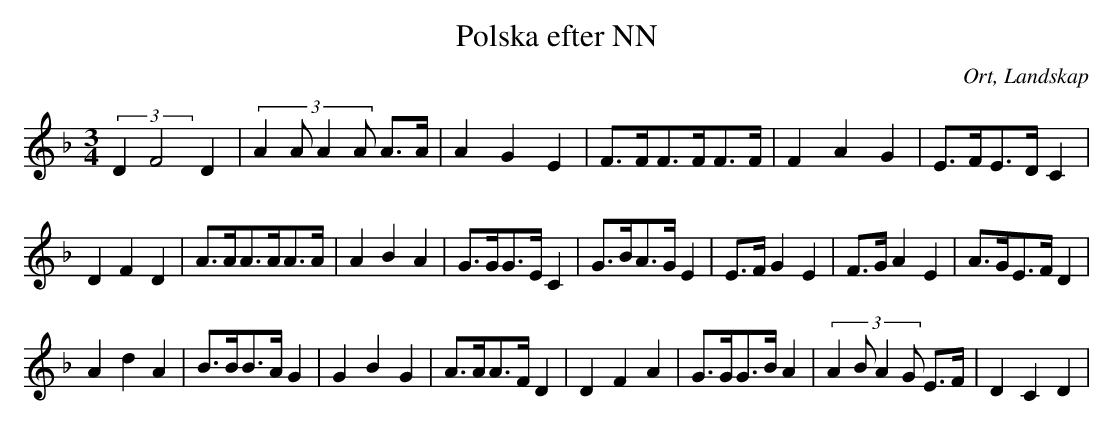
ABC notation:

X:1
T:Polska efter NN
O:Ort, Landskap
M:3/4
L:1/16
K:Dm
(3:2:2 D4F8D4|(3:2:4 A4A2A4A2 A3A|A4G4E4|F3FF3FF3F|F4A4G4|E3FE3DC4|
D4F4D4|A3AA3AA3A|A4B4A4|G3GG3EC4|G3BA3GE4|E3FG4E4|F3GA4E4|A3GE3FD4|
A4d4A4|B3BB3AG4|G4B4G4|A3AA3FD4|D4F4A4|G3GG3BA4|(3:2:4 A4B2A4G2 E3F|D4C4D4|
